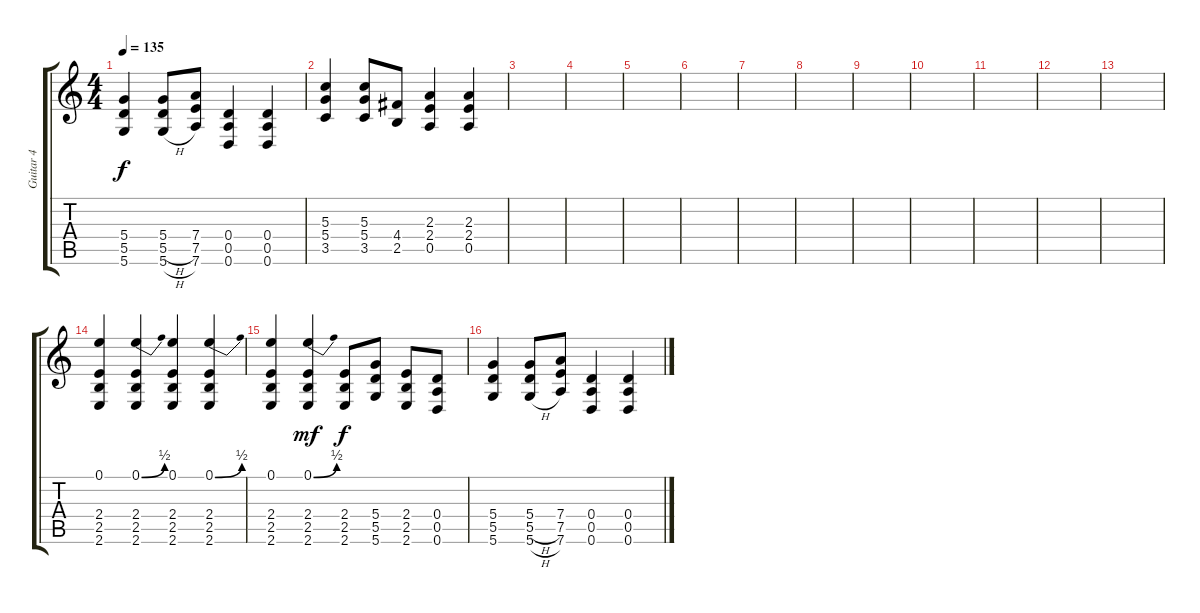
\track ("Guitar 4" "Guitar 4") {instrument distortionguitar}
\staff {score tabs}
\tuning (E4 B3 G3 D3 A2 D2) {hide}
\ts (4 4)
\tempo 135
\clef g2
\ks c
(5.4 5.5 5.6).4{dy f} (5.4 5.5{h} 5.6{h}).8 (7.4 7.5 7.6).8 (0.4 0.5 0.6).4 (0.4 0.5 0.6).4 |
(5.3 5.4 3.5).4 (5.3 5.4 3.5).8 (4.4 2.5).8 (2.3 2.4 0.5).4 (2.3 2.4 0.5).4 |
|
|
|
|
|
|
|
|
|
|
|
(0.1 2.4 2.5 2.6).4 (0.1{be (bend 0 0 60 2)} 2.4 2.5 2.6).4 (0.1 2.4 2.5 2.6).4 (0.1{be (bend 0 0 60 2)} 2.4 2.5 2.6).4 |
(0.1 2.4 2.5 2.6).4 (0.1{be (bend 0 0 60 2)} 2.4 2.5 2.6).4{dy mf} (2.4 2.5 2.6).8{dy f} (5.4 5.5 5.6).8 (2.4 2.5 2.6).8 (0.4 0.5 0.6).8 |
(5.4 5.5 5.6).4 (5.4 5.5{h} 5.6{h}).8 (7.4 7.5 7.6).8 (0.4 0.5 0.6).4 (0.4 0.5 0.6).4
